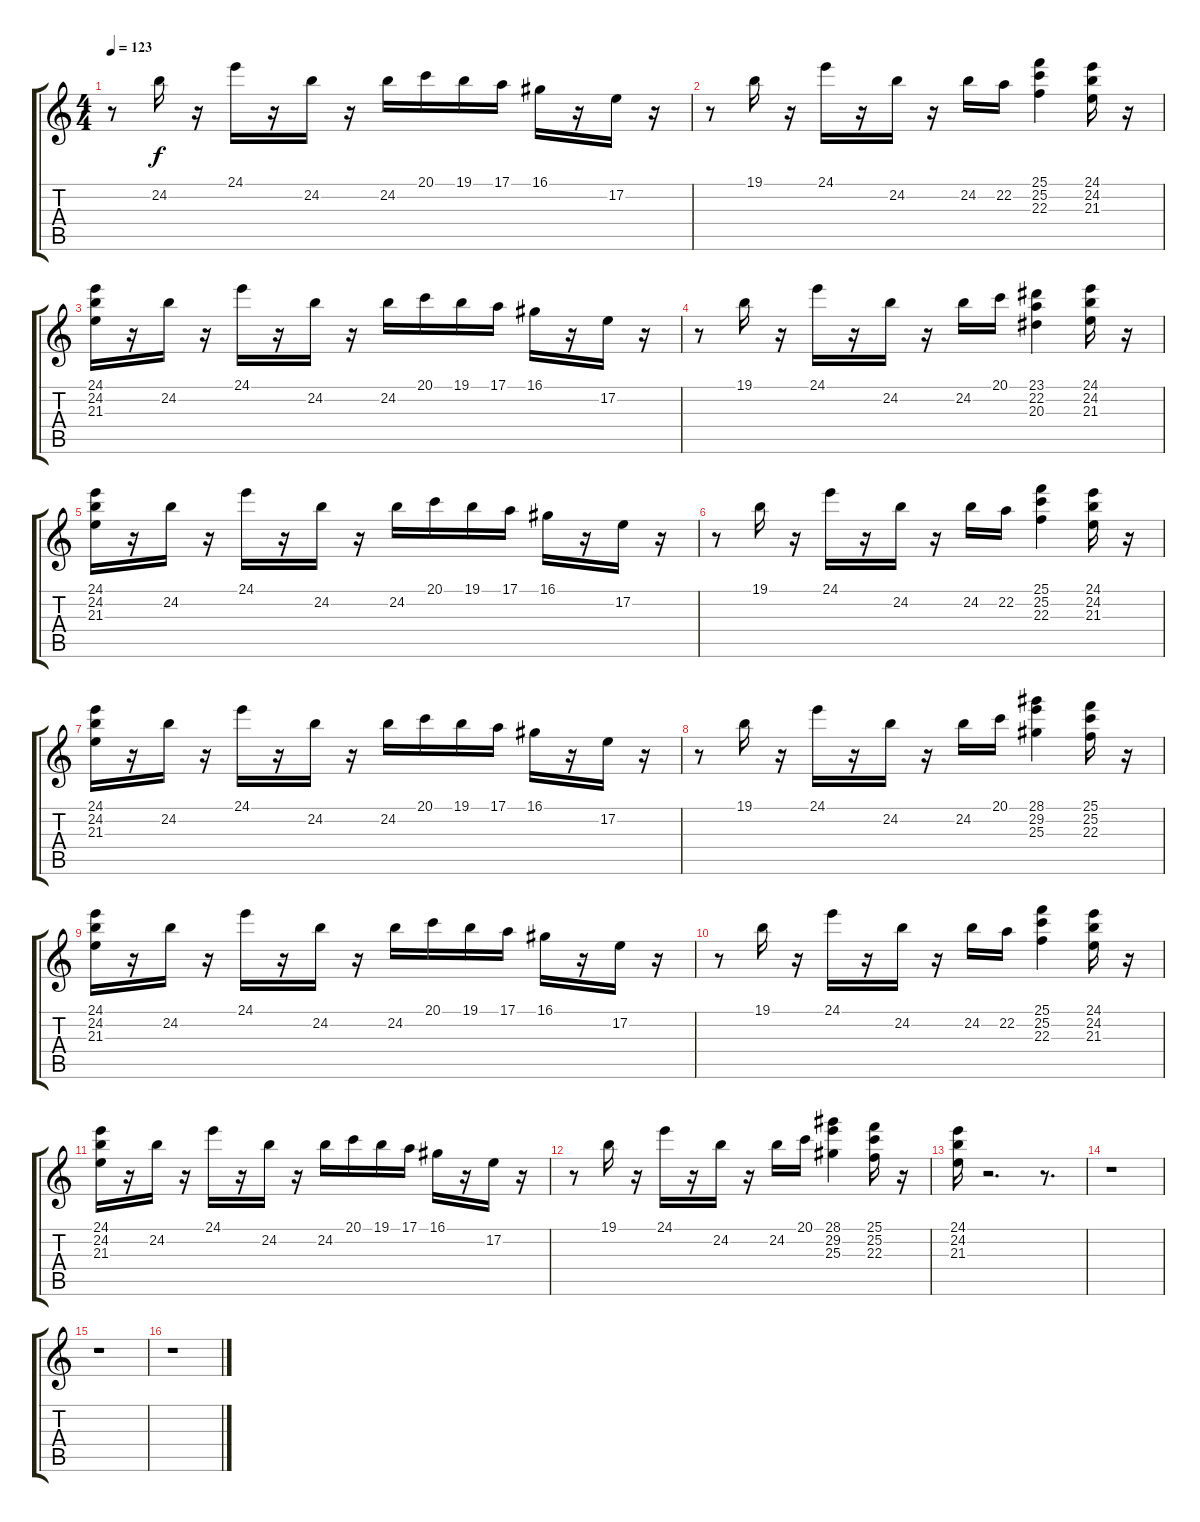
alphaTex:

\track "" {instrument stringensemble1}
\staff {score tabs}
\tuning (E4 B3 G3 D3 A2 E2) {hide}
\ts (4 4)
\tempo 123
\clef g2
\ks c
r.8{dy f instrument stringensemble1} 24.2.16 r.16 24.1.16 r.16 24.2.16 r.16 24.2.16 20.1.16 19.1.16 17.1.16 16.1.16 r.16 17.2.16 r.16 |
r.8 19.1.16 r.16 24.1.16 r.16 24.2.16 r.16 24.2.16 22.2.16 (25.1 25.2 22.3).4 (24.1 24.2 21.3).16 r.16 |
(24.1 24.2 21.3).16 r.16 24.2.16 r.16 24.1.16 r.16 24.2.16 r.16 24.2.16 20.1.16 19.1.16 17.1.16 16.1.16 r.16 17.2.16 r.16 |
r.8 19.1.16 r.16 24.1.16 r.16 24.2.16 r.16 24.2.16 20.1.16 (23.1 22.2 20.3).4 (24.1 24.2 21.3).16 r.16 |
(24.1 24.2 21.3).16 r.16 24.2.16 r.16 24.1.16 r.16 24.2.16 r.16 24.2.16 20.1.16 19.1.16 17.1.16 16.1.16 r.16 17.2.16 r.16 |
r.8 19.1.16 r.16 24.1.16 r.16 24.2.16 r.16 24.2.16 22.2.16 (25.1 25.2 22.3).4 (24.1 24.2 21.3).16 r.16 |
(24.1 24.2 21.3).16 r.16 24.2.16 r.16 24.1.16 r.16 24.2.16 r.16 24.2.16 20.1.16 19.1.16 17.1.16 16.1.16 r.16 17.2.16 r.16 |
r.8 19.1.16 r.16 24.1.16 r.16 24.2.16 r.16 24.2.16 20.1.16 (28.1 29.2 25.3).4 (25.1 25.2 22.3).16 r.16 |
(24.1 24.2 21.3).16 r.16 24.2.16 r.16 24.1.16 r.16 24.2.16 r.16 24.2.16 20.1.16 19.1.16 17.1.16 16.1.16 r.16 17.2.16 r.16 |
r.8 19.1.16 r.16 24.1.16 r.16 24.2.16 r.16 24.2.16 22.2.16 (25.1 25.2 22.3).4 (24.1 24.2 21.3).16 r.16 |
(24.1 24.2 21.3).16 r.16 24.2.16 r.16 24.1.16 r.16 24.2.16 r.16 24.2.16 20.1.16 19.1.16 17.1.16 16.1.16 r.16 17.2.16 r.16 |
r.8 19.1.16 r.16 24.1.16 r.16 24.2.16 r.16 24.2.16 20.1.16 (28.1 29.2 25.3).4 (25.1 25.2 22.3).16 r.16 |
(24.1 24.2 21.3).16 r.2{d} r.8{d} |
r.1 |
r.1 |
r.1
